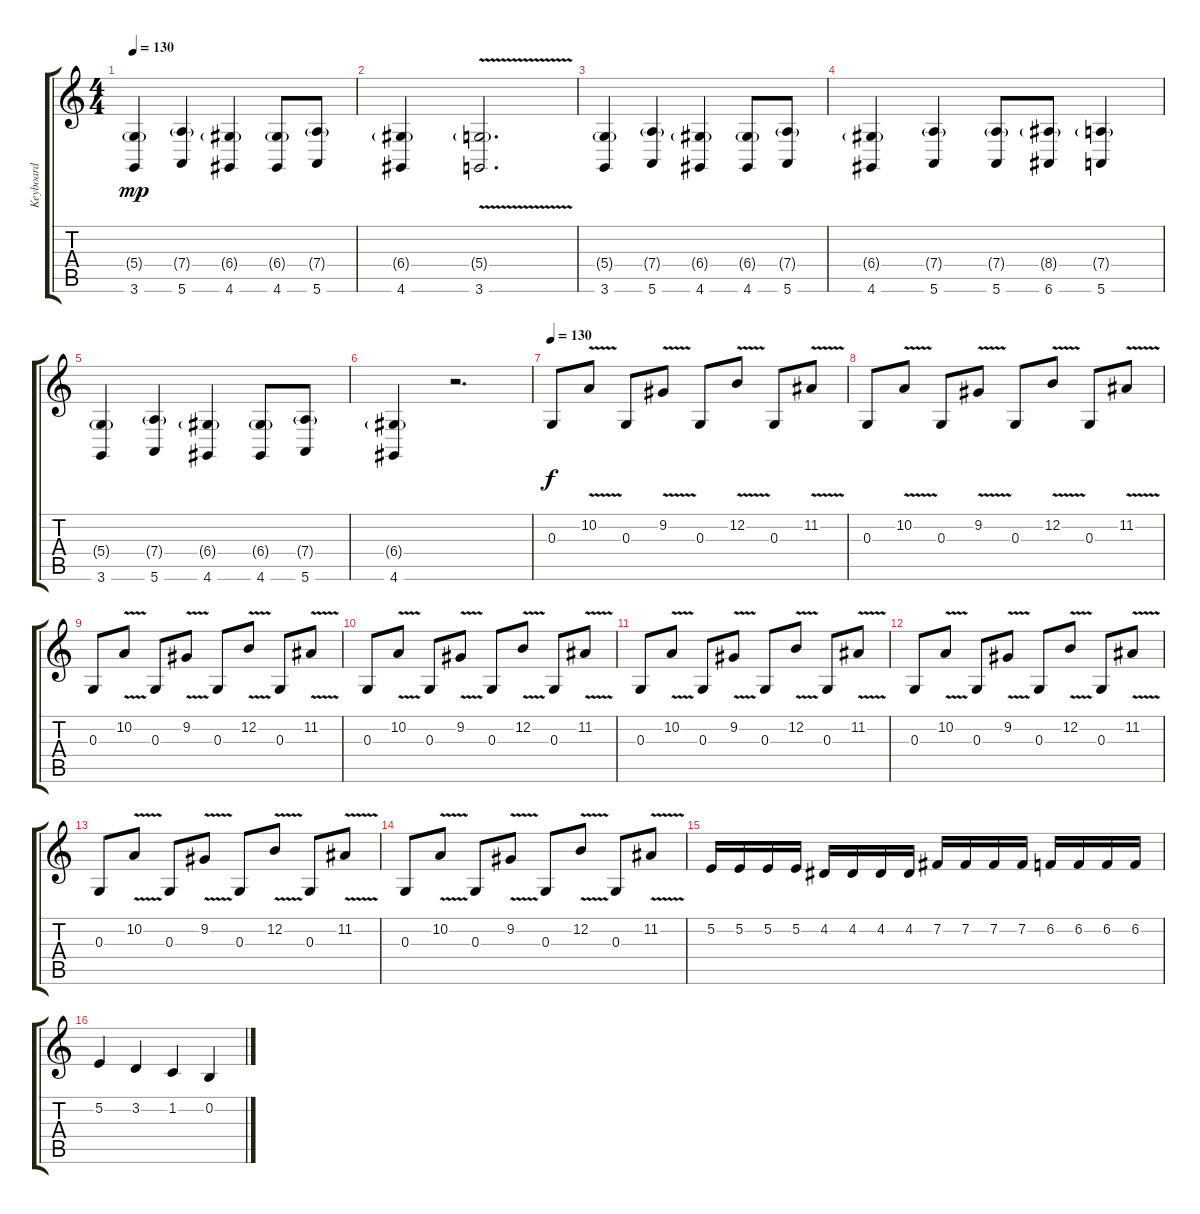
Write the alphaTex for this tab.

\track ("Keyboard" "Keyboard") {instrument pad1newage}
\staff {score tabs}
\tuning (E4 B3 G3 D3 A2 E2) {hide}
\ts (4 4)
\tempo 130
\clef g2
\ks c
(5.4{g} 3.6).4{dy mp} (7.4{g} 5.6).4 (6.4{g} 4.6).4 (6.4{g} 4.6).8 (7.4{g} 5.6).8 |
(6.4{g} 4.6).4 (5.4{g} 3.6{v}).2{d} |
(5.4{g} 3.6).4 (7.4{g} 5.6).4 (6.4{g} 4.6).4 (6.4{g} 4.6).8 (7.4{g} 5.6).8 |
(6.4{g} 4.6).4 (7.4{g} 5.6).4 (7.4{g} 5.6).8 (8.4{g} 6.6).8 (7.4{g} 5.6).4 |
(5.4{g} 3.6).4 (7.4{g} 5.6).4 (6.4{g} 4.6).4 (6.4{g} 4.6).8 (7.4{g} 5.6).8 |
(6.4{g} 4.6).4 r.2{d} |
\tempo 130
0.3.8{dy f volume 10} 10.2{v}.8 0.3.8 9.2{v}.8 0.3.8 12.2{v}.8 0.3.8 11.2{v}.8 |
0.3.8 10.2{v}.8 0.3.8 9.2{v}.8 0.3.8 12.2{v}.8 0.3.8 11.2{v}.8 |
0.3.8 10.2{v}.8 0.3.8 9.2{v}.8 0.3.8 12.2{v}.8 0.3.8 11.2{v}.8 |
0.3.8 10.2{v}.8 0.3.8 9.2{v}.8 0.3.8 12.2{v}.8 0.3.8 11.2{v}.8 |
0.3.8 10.2{v}.8 0.3.8 9.2{v}.8 0.3.8 12.2{v}.8 0.3.8 11.2{v}.8 |
0.3.8 10.2{v}.8 0.3.8 9.2{v}.8 0.3.8 12.2{v}.8 0.3.8 11.2{v}.8 |
0.3.8 10.2{v}.8 0.3.8 9.2{v}.8 0.3.8 12.2{v}.8 0.3.8 11.2{v}.8 |
0.3.8 10.2{v}.8 0.3.8 9.2{v}.8 0.3.8 12.2{v}.8 0.3.8 11.2{v}.8 |
5.2.16{volume 7 instrument lead2sawtooth} 5.2.16 5.2.16 5.2.16 4.2.16 4.2.16 4.2.16 4.2.16 7.2.16 7.2.16 7.2.16 7.2.16 6.2.16 6.2.16 6.2.16 6.2.16 |
5.2.4 3.2.4 1.2.4 0.2.4
